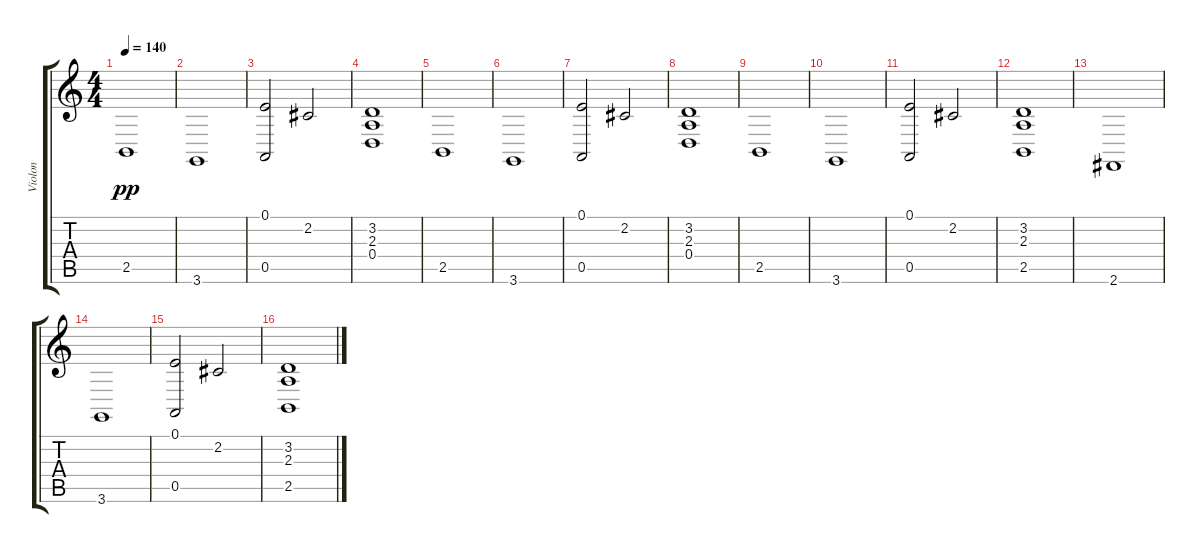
\track ("Violon" "Violon") {instrument violin}
\staff {score tabs}
\tuning (E4 B3 G3 D3 A2 E2) {hide}
\ts (4 4)
\tempo 140
\clef g2
\ks c
2.5.1{dy pp} |
3.6.1 |
(0.1 0.5).2 2.2.2 |
(3.2 2.3 0.4).1 |
2.5.1 |
3.6.1 |
(0.1 0.5).2 2.2.2 |
(3.2 2.3 0.4).1 |
2.5.1 |
3.6.1 |
(0.1 0.5).2 2.2.2 |
(3.2 2.3 2.5).1 |
2.6.1 |
3.6.1 |
(0.1 0.5).2 2.2.2 |
(3.2 2.3 2.5).1
